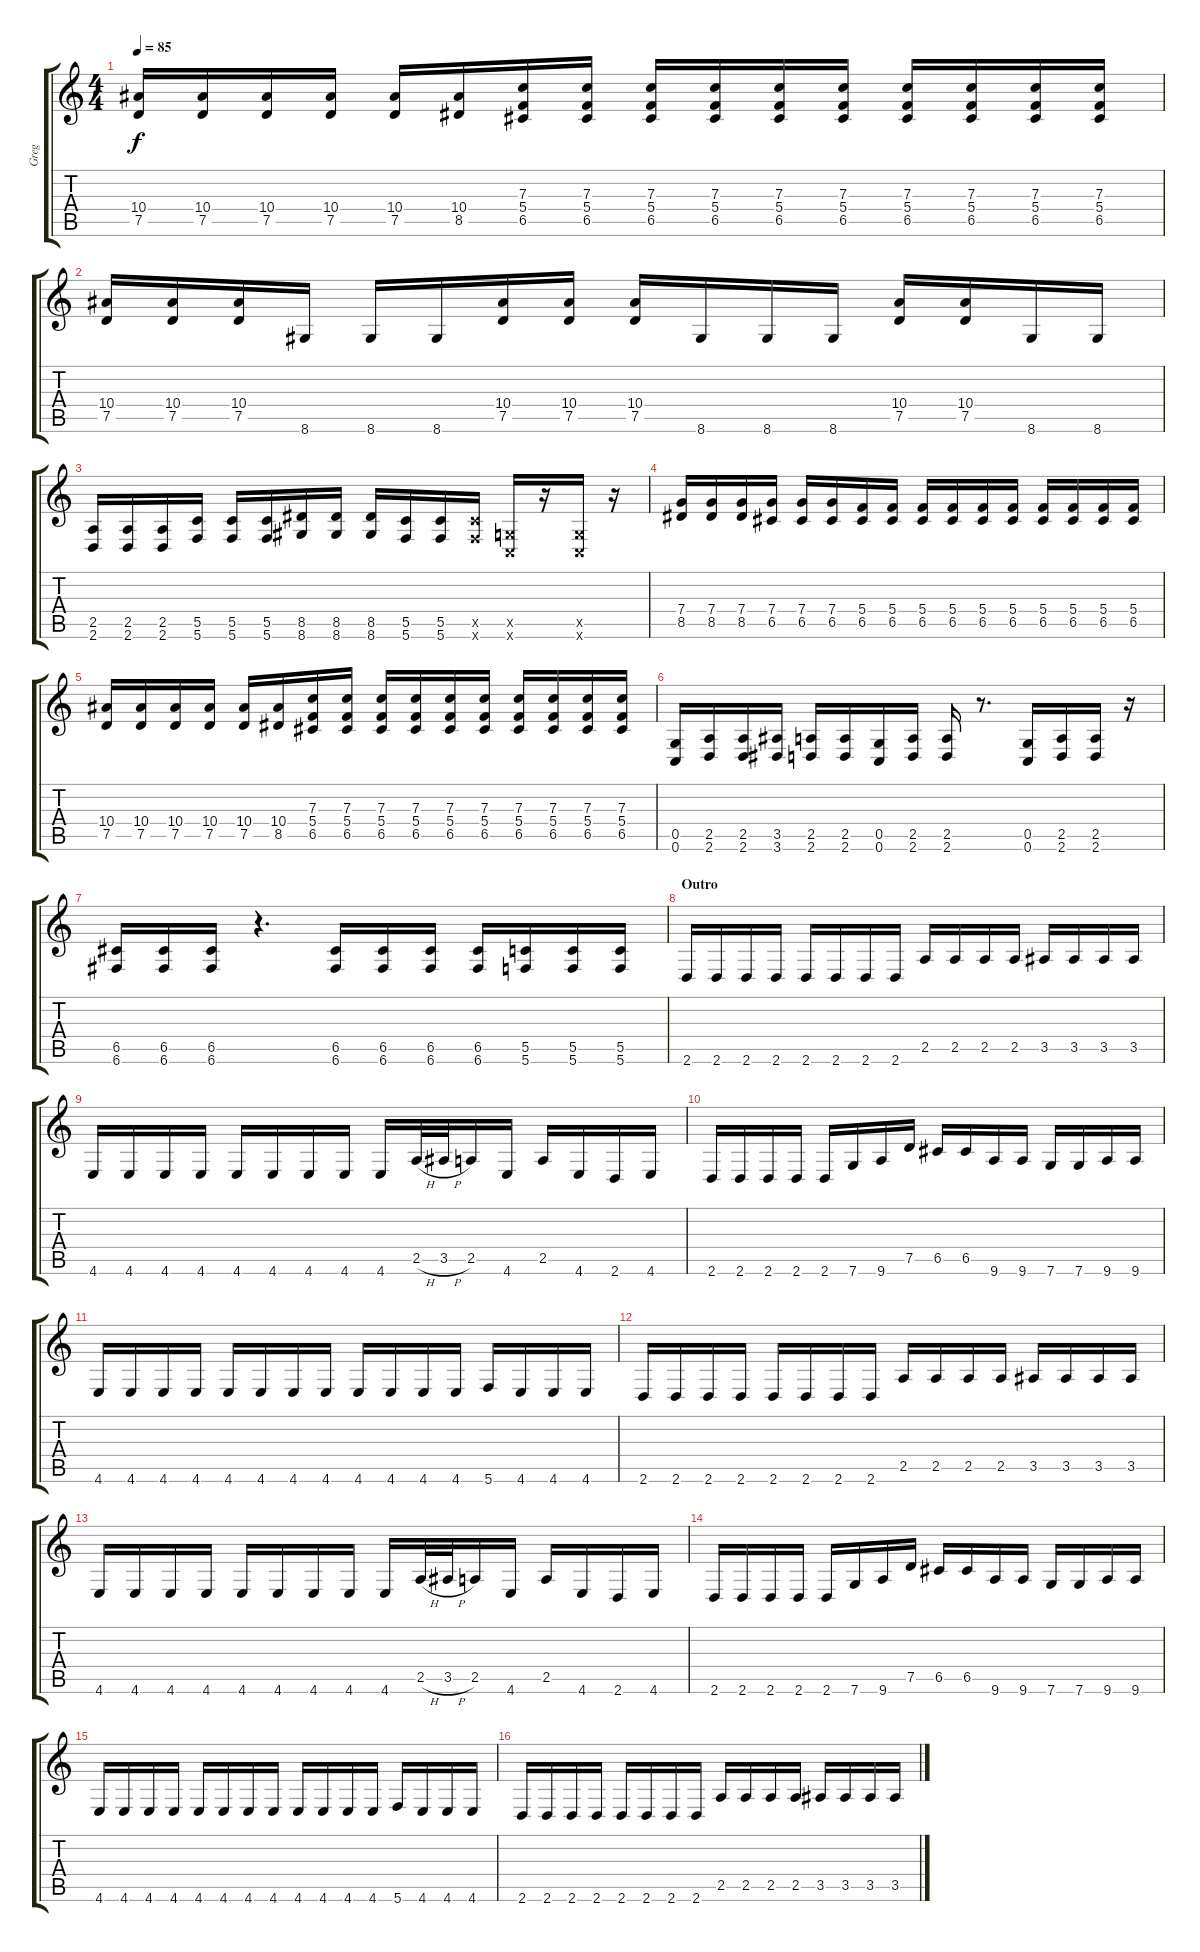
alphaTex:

\track ("Greg" "Greg") {instrument distortionguitar}
\staff {score tabs}
\tuning (D4 A3 F3 C3 G2 C2) {hide}
\ts (4 4)
\tempo 85
\clef g2
\ks c
(10.4 7.5).16{dy f} (10.4 7.5).16 (10.4 7.5).16 (10.4 7.5).16 (10.4 7.5).16 (10.4 8.5).16 (7.3 5.4 6.5).16 (7.3 5.4 6.5).16 (7.3 5.4 6.5).16 (7.3 5.4 6.5).16 (7.3 5.4 6.5).16 (7.3 5.4 6.5).16 (7.3 5.4 6.5).16 (7.3 5.4 6.5).16 (7.3 5.4 6.5).16 (7.3 5.4 6.5).16 |
(10.4 7.5).16 (10.4 7.5).16 (10.4 7.5).16 8.6.16 8.6.16 8.6.16 (10.4 7.5).16 (10.4 7.5).16 (10.4 7.5).16 8.6.16 8.6.16 8.6.16 (10.4 7.5).16 (10.4 7.5).16 8.6.16 8.6.16 |
(2.5 2.6).16 (2.5 2.6).16 (2.5 2.6).16 (5.5 5.6).16 (5.5 5.6).16 (5.5 5.6).16 (8.5 8.6).16 (8.5 8.6).16 (8.5 8.6).16 (5.5 5.6).16 (5.5 5.6).16 (5.5{x} 5.6{x}).16 (0.5{x} 0.6{x}).16 r.16 (0.5{x} 0.6{x}).16 r.16 |
(7.4 8.5).16 (7.4 8.5).16 (7.4 8.5).16 (7.4 6.5).16 (7.4 6.5).16 (7.4 6.5).16 (5.4 6.5).16 (5.4 6.5).16 (5.4 6.5).16 (5.4 6.5).16 (5.4 6.5).16 (5.4 6.5).16 (5.4 6.5).16 (5.4 6.5).16 (5.4 6.5).16 (5.4 6.5).16 |
(10.4 7.5).16 (10.4 7.5).16 (10.4 7.5).16 (10.4 7.5).16 (10.4 7.5).16 (10.4 8.5).16 (7.3 5.4 6.5).16 (7.3 5.4 6.5).16 (7.3 5.4 6.5).16 (7.3 5.4 6.5).16 (7.3 5.4 6.5).16 (7.3 5.4 6.5).16 (7.3 5.4 6.5).16 (7.3 5.4 6.5).16 (7.3 5.4 6.5).16 (7.3 5.4 6.5).16 |
(0.5 0.6).16 (2.5 2.6).16 (2.5 2.6).16 (3.5 3.6).16 (2.5 2.6).16 (2.5 2.6).16 (0.5 0.6).16 (2.5 2.6).16 (2.5 2.6).16 r.8{d} (0.5 0.6).16 (2.5 2.6).16 (2.5 2.6).16 r.16 |
(6.5 6.6).16 (6.5 6.6).16 (6.5 6.6).16 r.4{d} (6.5 6.6).16 (6.5 6.6).16 (6.5 6.6).16 (6.5 6.6).16 (5.5 5.6).16 (5.5 5.6).16 (5.5 5.6).16 |
\section ("" "Outro")
2.6.16 2.6.16 2.6.16 2.6.16 2.6.16 2.6.16 2.6.16 2.6.16 2.5.16 2.5.16 2.5.16 2.5.16 3.5.16 3.5.16 3.5.16 3.5.16 |
4.6.16 4.6.16 4.6.16 4.6.16 4.6.16 4.6.16 4.6.16 4.6.16 4.6.16 2.5{h}.32 3.5{h}.32 2.5.16 4.6.16 2.5.16 4.6.16 2.6.16 4.6.16 |
2.6.16 2.6.16 2.6.16 2.6.16 2.6.16 7.6.16 9.6.16 7.5.16 6.5.16 6.5.16 9.6.16 9.6.16 7.6.16 7.6.16 9.6.16 9.6.16 |
4.6.16 4.6.16 4.6.16 4.6.16 4.6.16 4.6.16 4.6.16 4.6.16 4.6.16 4.6.16 4.6.16 4.6.16 5.6.16 4.6.16 4.6.16 4.6.16 |
2.6.16 2.6.16 2.6.16 2.6.16 2.6.16 2.6.16 2.6.16 2.6.16 2.5.16 2.5.16 2.5.16 2.5.16 3.5.16 3.5.16 3.5.16 3.5.16 |
4.6.16 4.6.16 4.6.16 4.6.16 4.6.16 4.6.16 4.6.16 4.6.16 4.6.16 2.5{h}.32 3.5{h}.32 2.5.16 4.6.16 2.5.16 4.6.16 2.6.16 4.6.16 |
2.6.16 2.6.16 2.6.16 2.6.16 2.6.16 7.6.16 9.6.16 7.5.16 6.5.16 6.5.16 9.6.16 9.6.16 7.6.16 7.6.16 9.6.16 9.6.16 |
4.6.16 4.6.16 4.6.16 4.6.16 4.6.16 4.6.16 4.6.16 4.6.16 4.6.16 4.6.16 4.6.16 4.6.16 5.6.16 4.6.16 4.6.16 4.6.16 |
2.6.16 2.6.16 2.6.16 2.6.16 2.6.16 2.6.16 2.6.16 2.6.16 2.5.16 2.5.16 2.5.16 2.5.16 3.5.16 3.5.16 3.5.16 3.5.16
